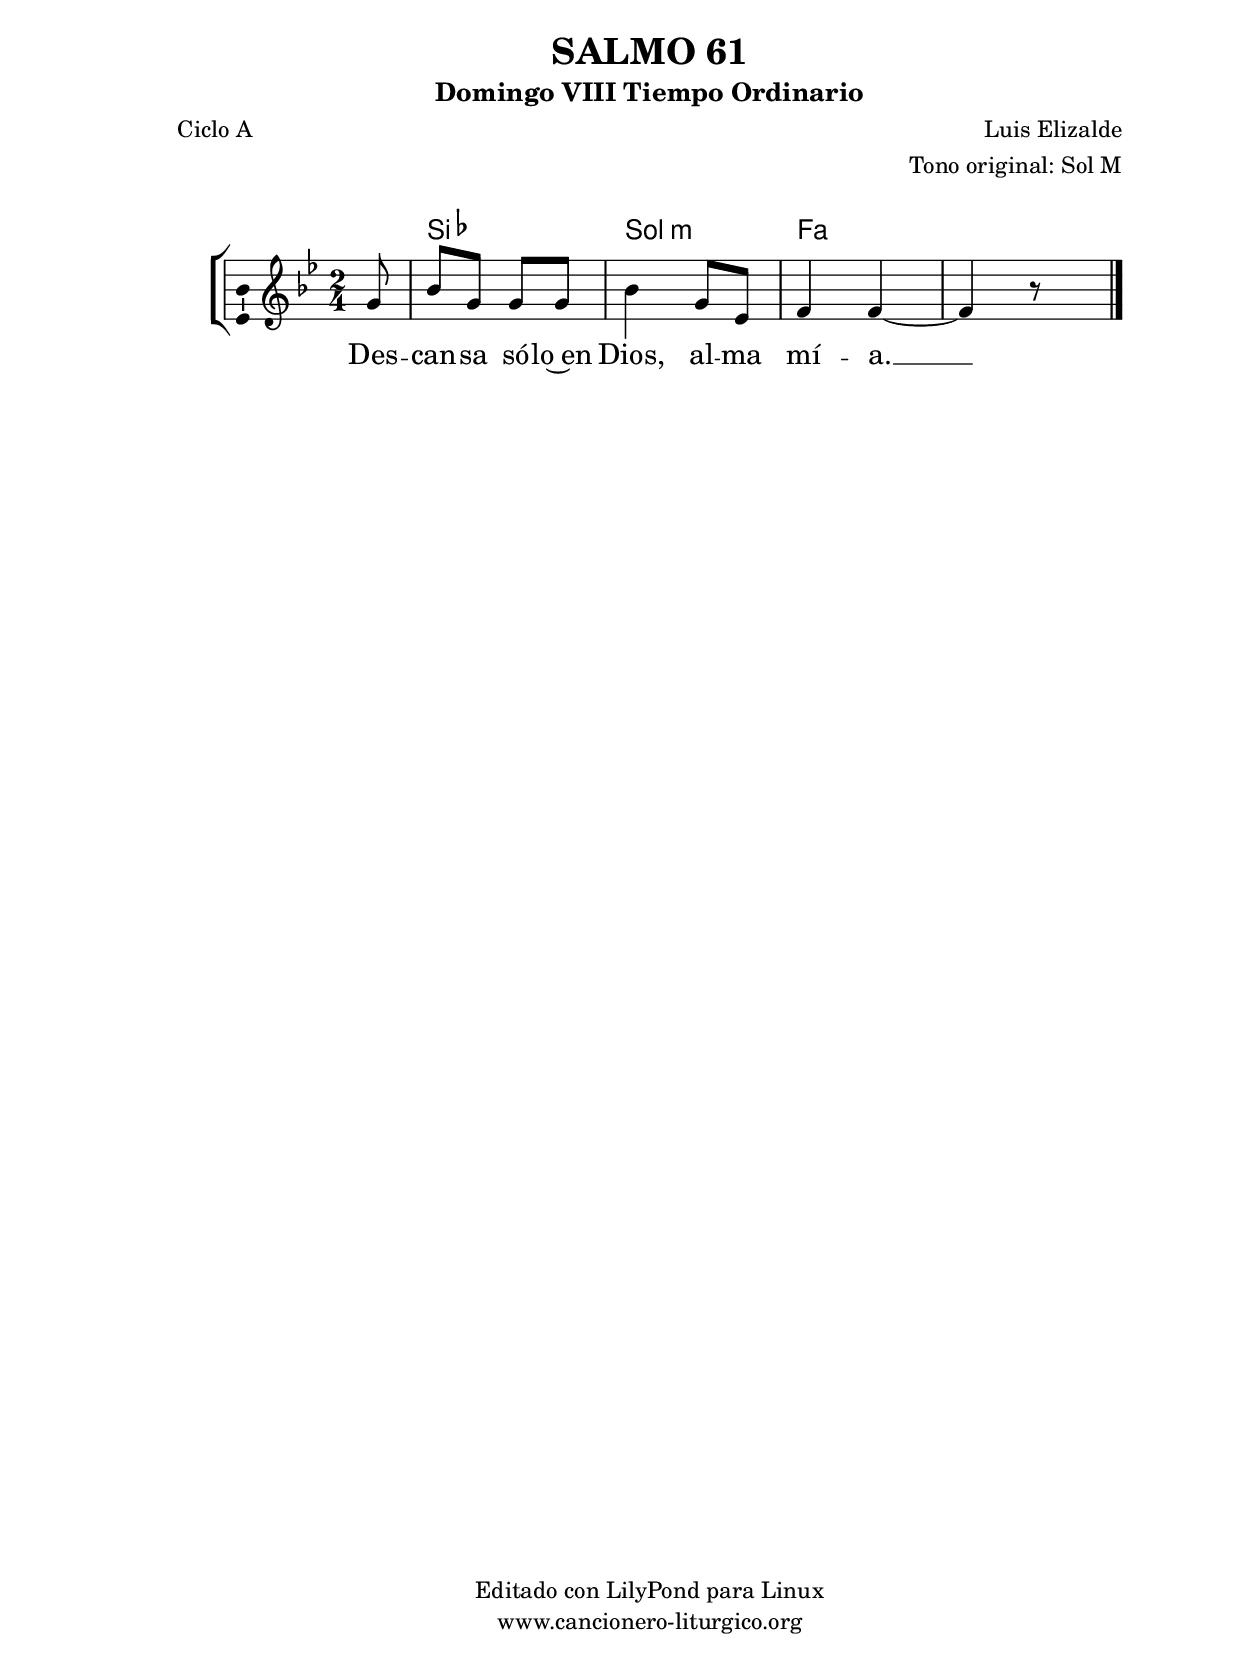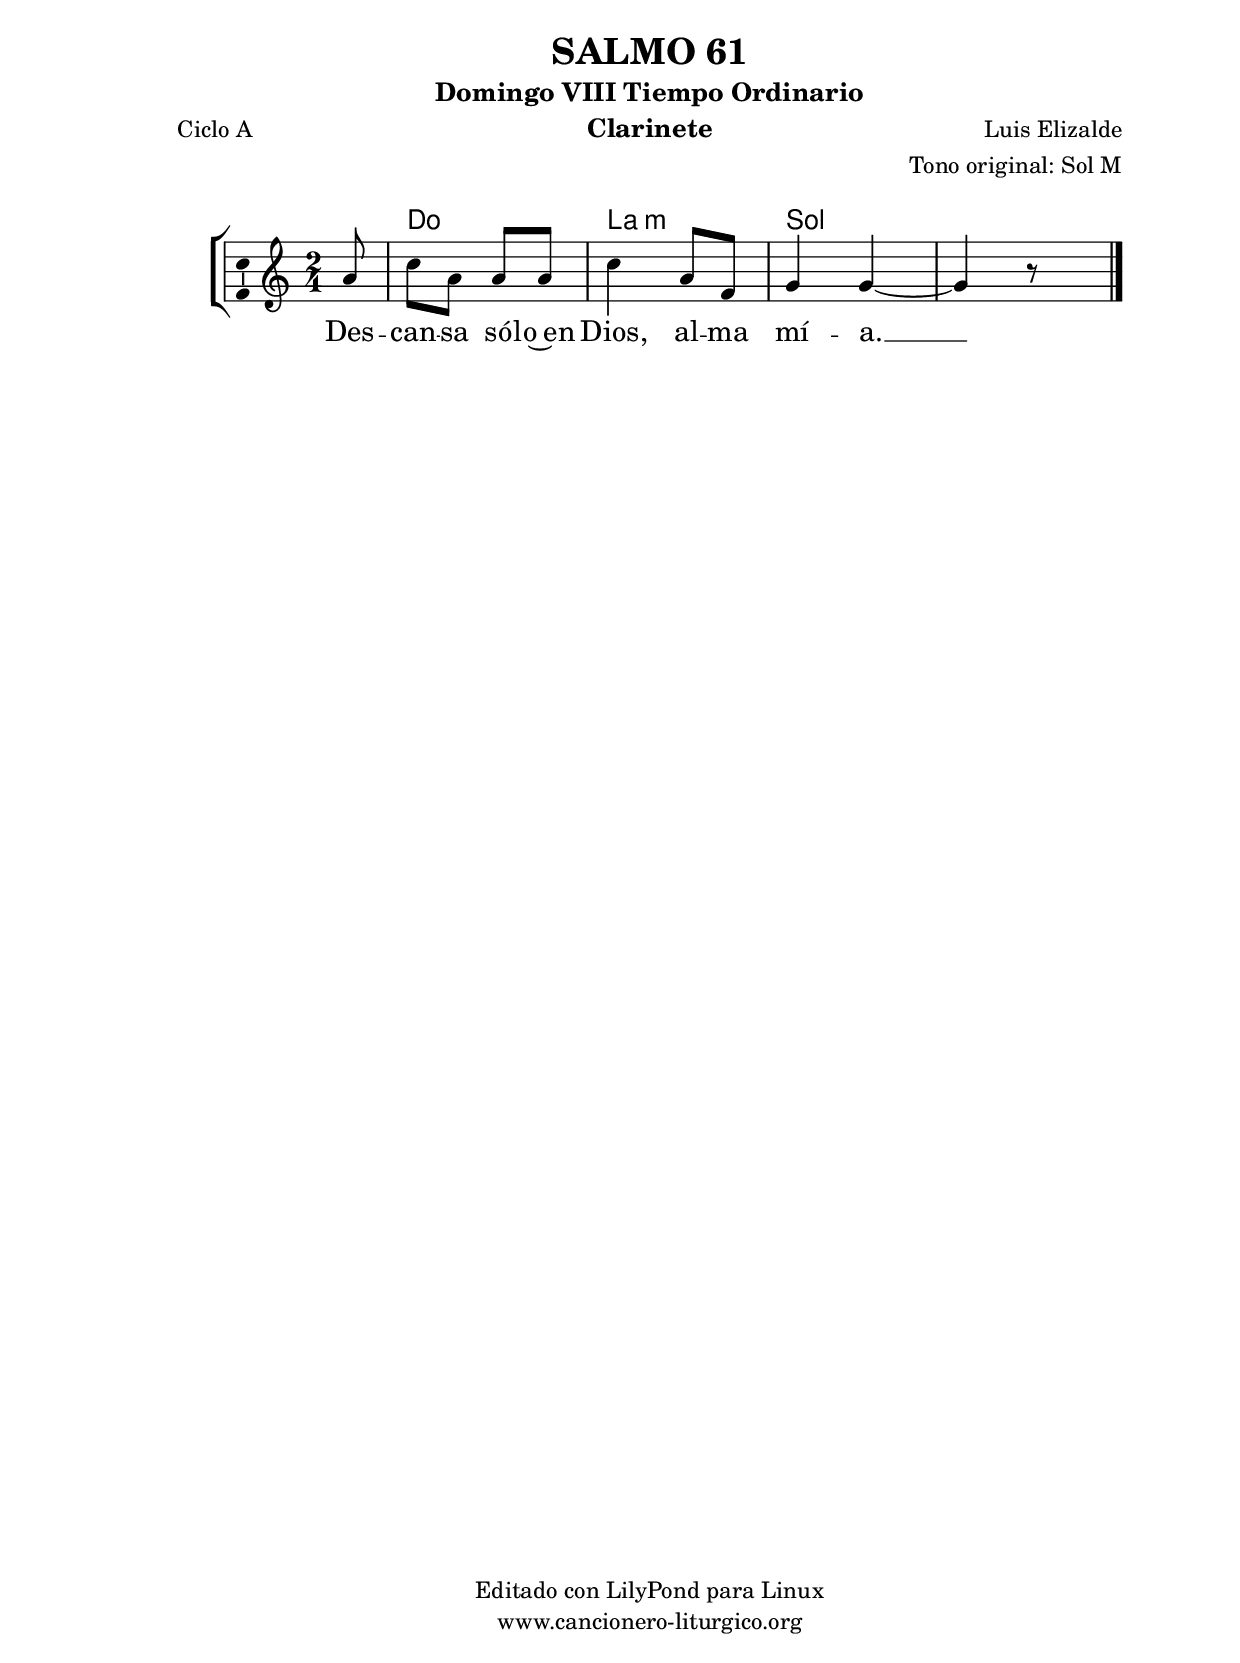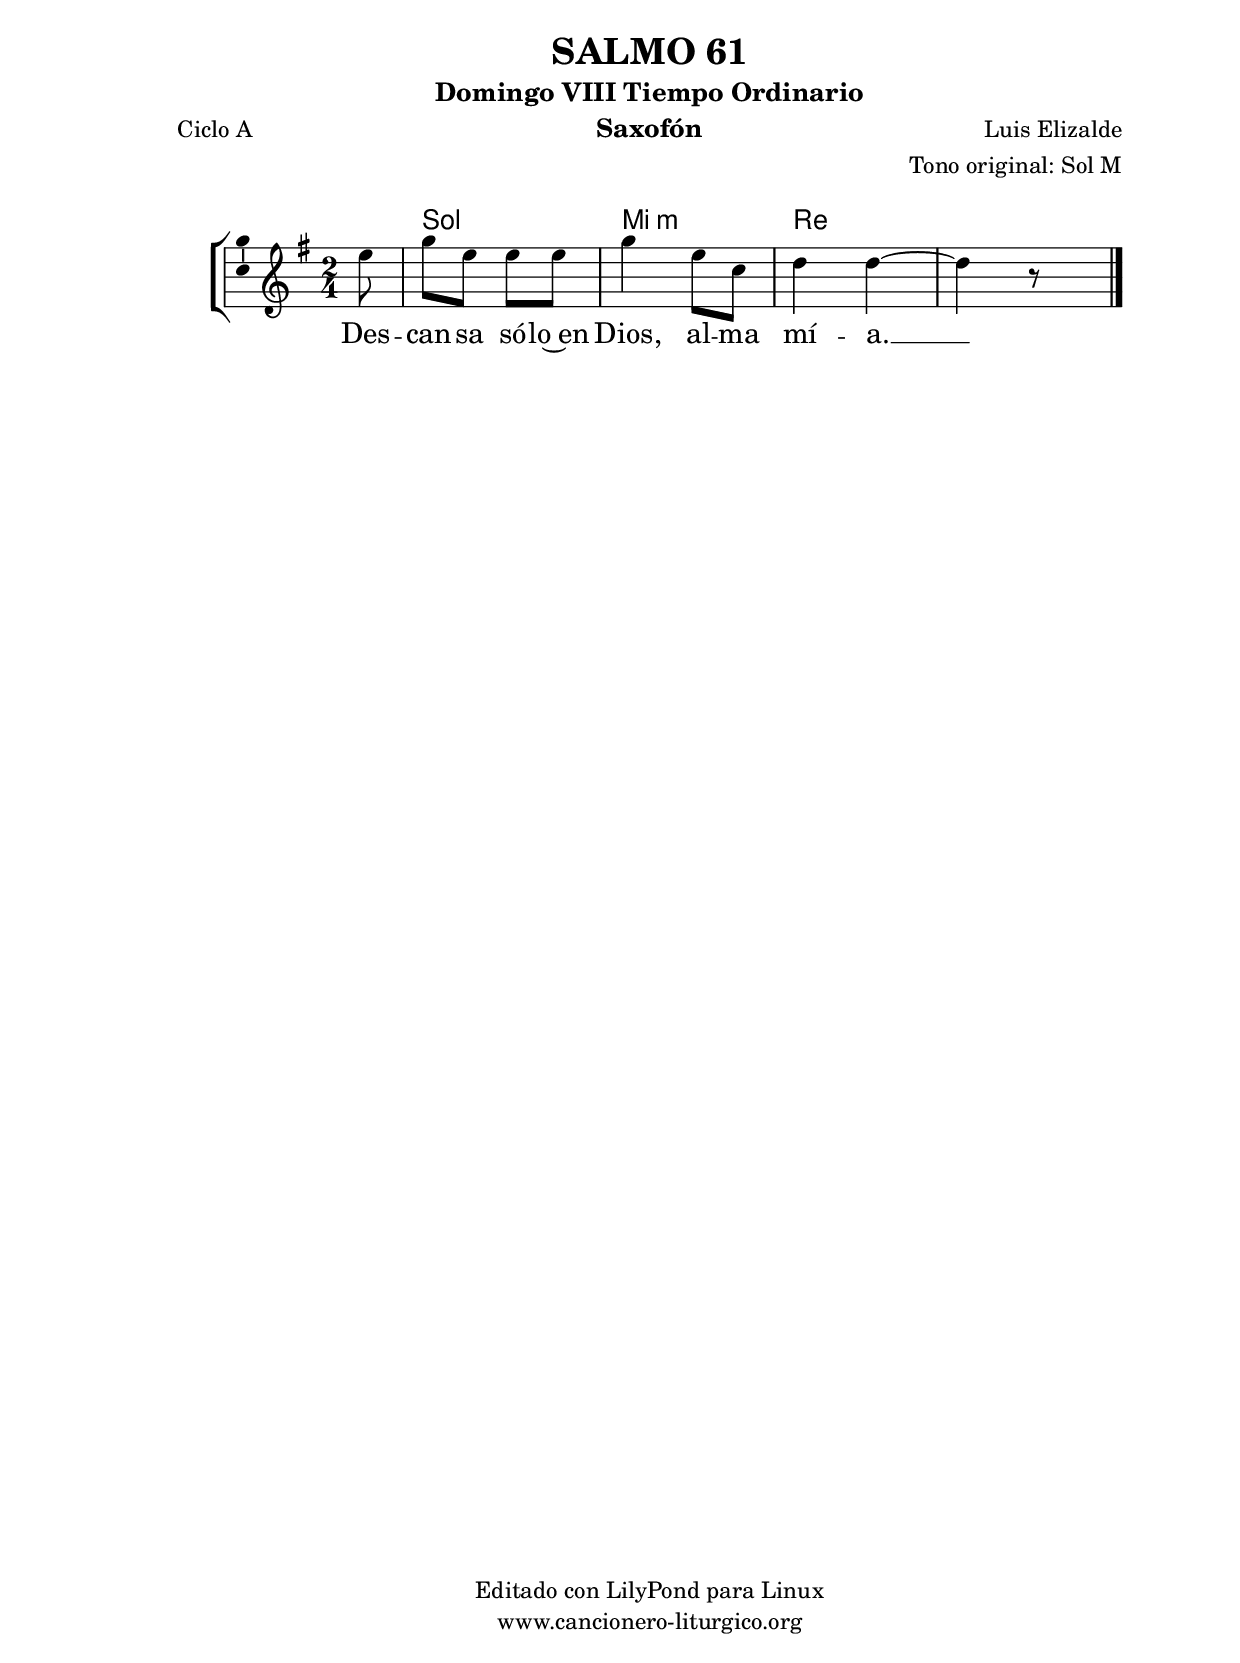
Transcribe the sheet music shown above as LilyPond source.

%
%para convertir .midi en .wav:
%timidity filename.midi -Ow -o finename.wav
%
%
%Para convertir de .wav a .mp3:
%lame -h -m j filename.wav
%
%
%para escuchar el midi:
%timidity nombrefichero.midi
%


%versión de lilypond para la que se ha escrito esta partitura:
\version "2.16.0"

	%Tamaño papel
	#(set-default-paper-size "a4")
	%Tamaño partitura
	#(set-global-staff-size 20)
	%No responde al pulsar sobre una nota
	#(ly:set-option 'point-and-click #f)

%parámetros del encabezamiento:
\header {
	title = "SALMO 61"
	subtitle = "Domingo VIII Tiempo Ordinario"
	composer = "Luis Elizalde"
	poet = "Ciclo A"
	meter = ""
	arranger = "Tono original: Sol M"
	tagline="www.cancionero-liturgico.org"
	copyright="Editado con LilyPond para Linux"
	}

%parámetros asociados al papel:
\paper  {
	oddHeaderMarkup = \markup {\fill-line { \on-the-fly #not-first-page \fromproperty #'header:title \on-the-fly #not-first-page \fromproperty #'header:composer }}
	evenHeaderMarkup = \markup {\fill-line { \fromproperty #'header:composer \fromproperty #'header:title }}
	#(set-paper-size "a4")
	print-page-number = ##f
	first-page-number = 1
	print-first-page-number = ##f
%	head-separation = 3.0 \cm
	top-margin = 2.0 \cm
	bottom-margin = 0.5\cm
%%%	bottom-margin = -1.0\cm
	left-margin = 3.0 \cm
	line-width = 16.0 \cm 
	indent = 8\mm
	interscoreline = 2.\mm
	between-system-space = 15\mm
%	para que las partituras no llenen la hoja:
	ragged-bottom = ##t
%	idem para la última hoja:
	ragged-last-bottom = ##f
%	para que las partituras llenen el ancho del papel:
	ragged-last = ##f
	after-title-space = 2.5 \cm
%page-count=1
%system-count=8

	%Flexible Vertical Spacing
%	markup-markup-spacing =
%	#'((basic-distance . 15) (minimum-distance . 15) (padding . 3))
	markup-system-spacing =
	#'((basic-distance . 15) (minimum-distance . 15) (padding . 3))
	system-system-spacing =
	#'((basic-distance . 15) (minimum-distance . 15) (padding . 3))
	score-system-spacing =
	#'((basic-distance . 15) (minimum-distance . 15) (padding . 5))
%	top-system-spacing = % header
%	#'((basic-distance . 8) (minimum-distance . 0) (padding . 3))
%	top-markup-spacing =
%	#'((basic-distance . 20) (minimum-distance . 20) (padding . 3))
	last-bottom-spacing = % footer
	#'((basic-distance . 5) (minimum-distance . 5) (padding . 3))
%	score-markup-spacing =
%	#'((basic-distance . 16) (minimum-distance . 13) (padding . 3))

	}


%parámetros que afectan a toda la partitura:
global =  {
	%clave de sol (G):
	\clef G
	%armadura:
	\transpose g bes
	\key g \major
	\tempo 4=80
	\set Score.tempoHideNote = ##t
	}


acordes = {
	\italianChords
	\chordmode {
	\transpose g bes
{

s8
g2 e:m d s

	}
	}
}

melodia = 
	\transpose g bes
{
	\relative c'{
	\time 2/4

\partial8 e8
g8 e e e
g4 e8 c
d4 d~
d4 r8 s8

	\bar "|."
	}
	}


texto = \lyricmode {
Des -- can -- sa só -- lo~en Dios, al -- ma mí -- a. __
	}


acordesStaff = \context ChordNames = acordesStaff <<
	\set chordChanges = ##t
	\acordes
	>>


vozStaff = \context Voice = vozStaff
\with {\consists "Ambitus_engraver"}
<<
%	\set Staff.instrumentName = ""
%	\set Staff.shortInstrumentName = ""
%	\set Staff.midiInstrument = #"clarinet"
%	\set Staff.midiInstrument = #"cello"
%	\set Staff.midiInstrument = #"flute"
	\set Staff.midiInstrument = #"electric guitar (jazz)"
%	\set Staff.midiInstrument = #"english horn"
%	\set Staff.midiInstrument = #"violin"
%	\set Staff.midiInstrument = #"glockenspiel"
	\set Staff.midiMinimumVolume = #0.7
	\set Staff.midiMaximumVolume = #0.9
	\global
	\melodia
	>>


textoStaff = \context Lyrics = textoStaff <<
	\lyricsto vozStaff \texto
	>>

\book {
	\score {
		\context ChoirStaff {
			\override StaffGroup.SystemStartBracket #'collapse-height = #1
			\override Score.SystemStartBar #'collapse-height = #1
			<<
			\acordesStaff
			\vozStaff
			\textoStaff
			>>
			}
		\layout {
	    		\context {
				\Lyrics
				\override LyricText #'font-size = #2
				}
	   		 \context {
				\Score
				%fontSize = #3
				\override StaffSymbol #'staff-space = #(magstep +3)
				%\override Beam #'thickness = #0.55
				%\override SpacingSpanner #'spacing-increment = #1.0
				%\override Slur #'height-limit = #1.5
				}
			}
		}
	\score {
		\unfoldRepeats
		\context ChoirStaff {
			<<
			\acordesStaff
			\vozStaff
			>>
			}
		\midi {
	  		\context {
	  			\Score
				tempoWholesPerMinute = #(ly:make-moment 70 4)
				}
			}
		}
	}

%Partitura para clarinete
#(define output-suffix "C")
\book {
	\header{
		instrument = "Clarinete"
		}
	\score {
		\context ChoirStaff {
			\override StaffGroup.SystemStartBracket #'collapse-height = #1
			\override Score.SystemStartBar #'collapse-height = #1
\transpose c d
			<<
			\acordesStaff
			\vozStaff
			\textoStaff
			>>
			}
		\layout {
	    		\context {
				\Lyrics
				\override LyricText #'font-size = #2
				}
	   		 \context {
				\Score
				%fontSize = #3
				\override StaffSymbol #'staff-space = #(magstep +3)
				%\override Beam #'thickness = #0.55
				%\override SpacingSpanner #'spacing-increment = #1.0
				%\override Slur #'height-limit = #1.5
				}
			}
		}
	}

%Partitura para saxofón
#(define output-suffix "S")
\book {
	\header{
		instrument = "Saxofón"
		}
	\score {
		\context ChoirStaff {
			\override StaffGroup.SystemStartBracket #'collapse-height = #1
			\override Score.SystemStartBar #'collapse-height = #1
\transpose c a
			<<
			\acordesStaff
			\vozStaff
			\textoStaff
			>>
			}
		\layout {
	    		\context {
				\Lyrics
				\override LyricText #'font-size = #2
				}
	   		 \context {
				\Score
				%fontSize = #3
				\override StaffSymbol #'staff-space = #(magstep +3)
				%\override Beam #'thickness = #0.55
				%\override SpacingSpanner #'spacing-increment = #1.0
				%\override Slur #'height-limit = #1.5
				}
			}
		}
	}

